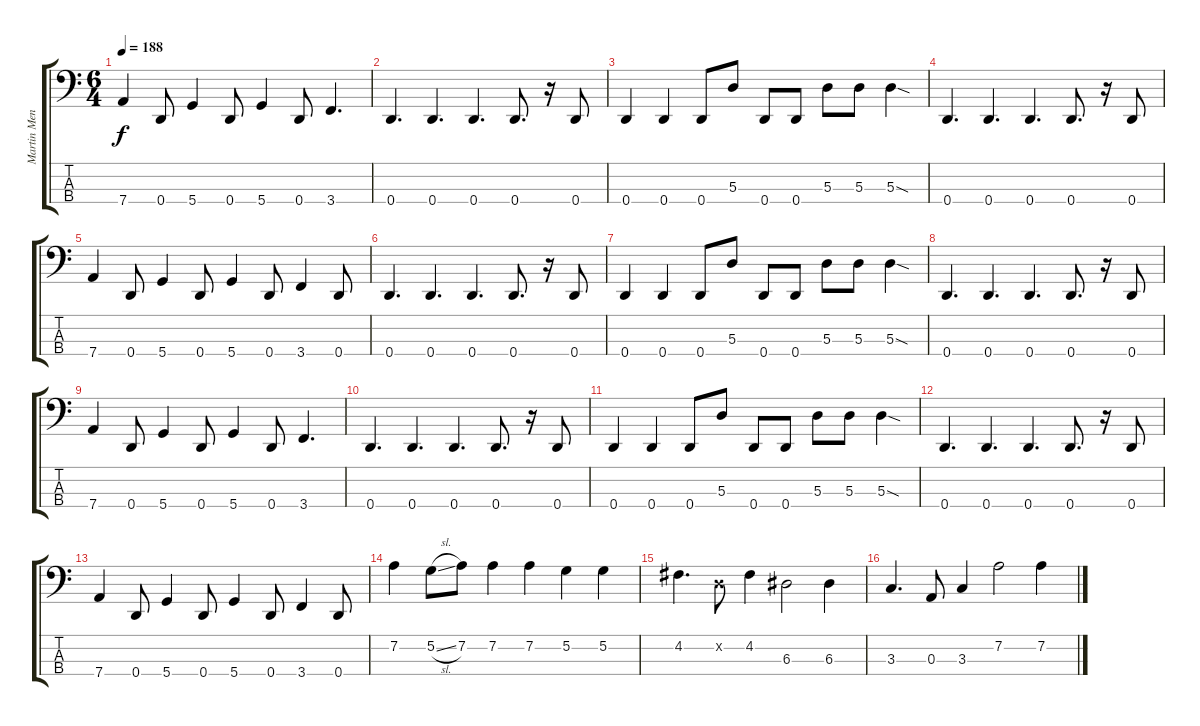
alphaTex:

\track ("Martin Mendez" "Martin Men") {mute instrument electricbassfinger}
\staff {score tabs}
\tuning (G2 D2 A1 D1) {hide}
\ts (6 4)
\tempo 188
\clef f4
\ks c
7.4.4{dy f} 0.4.8 5.4.4 0.4.8 5.4.4 0.4.8 3.4.4{d} |
0.4.4{d} 0.4.4{d} 0.4.4{d} 0.4.8{d} r.16 0.4.8 |
0.4.4 0.4.4 0.4.8 5.3.8 0.4.8 0.4.8 5.3.8 5.3.8 5.3{sod}.4 |
0.4.4{d} 0.4.4{d} 0.4.4{d} 0.4.8{d} r.16 0.4.8 |
7.4.4 0.4.8 5.4.4 0.4.8 5.4.4 0.4.8 3.4.4 0.4.8 |
0.4.4{d} 0.4.4{d} 0.4.4{d} 0.4.8{d} r.16 0.4.8 |
0.4.4 0.4.4 0.4.8 5.3.8 0.4.8 0.4.8 5.3.8 5.3.8 5.3{sod}.4 |
0.4.4{d} 0.4.4{d} 0.4.4{d} 0.4.8{d} r.16 0.4.8 |
7.4.4 0.4.8 5.4.4 0.4.8 5.4.4 0.4.8 3.4.4{d} |
0.4.4{d} 0.4.4{d} 0.4.4{d} 0.4.8{d} r.16 0.4.8 |
0.4.4 0.4.4 0.4.8 5.3.8 0.4.8 0.4.8 5.3.8 5.3.8 5.3{sod}.4 |
0.4.4{d} 0.4.4{d} 0.4.4{d} 0.4.8{d} r.16 0.4.8 |
7.4.4 0.4.8 5.4.4 0.4.8 5.4.4 0.4.8 3.4.4 0.4.8 |
7.2.4 5.2{sl}.8 7.2.8 7.2.4 7.2.4 5.2.4 5.2.4 |
4.2.4{d} 0.2{x}.8 4.2.4 6.3.2 6.3.4 |
3.3.4{d} 0.3.8 3.3.4 7.2.2 7.2.4
